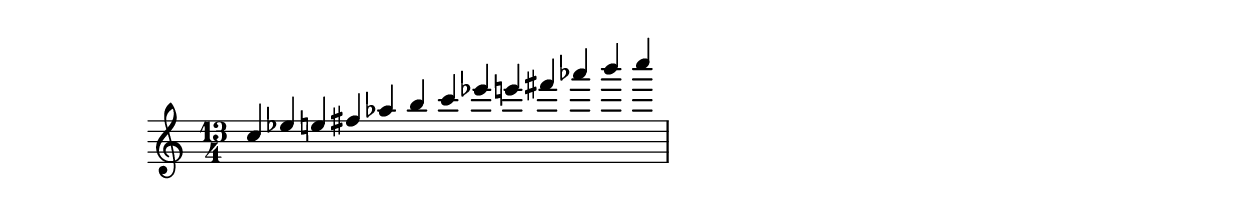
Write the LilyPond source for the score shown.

\version "2.18.2" \score { \new Staff << \new Voice { \set midiInstrument = #"piano" \voiceOne
 \key c \major \time 13/4
\override Voice.TextScript.font-size = #-4
 { c'' ees'' e'' fis'' aes'' b'' c''' ees''' e''' fis''' aes''' b''' c''''  } 
 } >> \layout { } \midi { \context { \Staff \remove "Staff_performer" }
\context { \Voice \consists "Staff_performer" } \tempo 2 = 60 } }
\paper{oddHeaderMarkup = ##f oddFooterMarkup = ##f}
